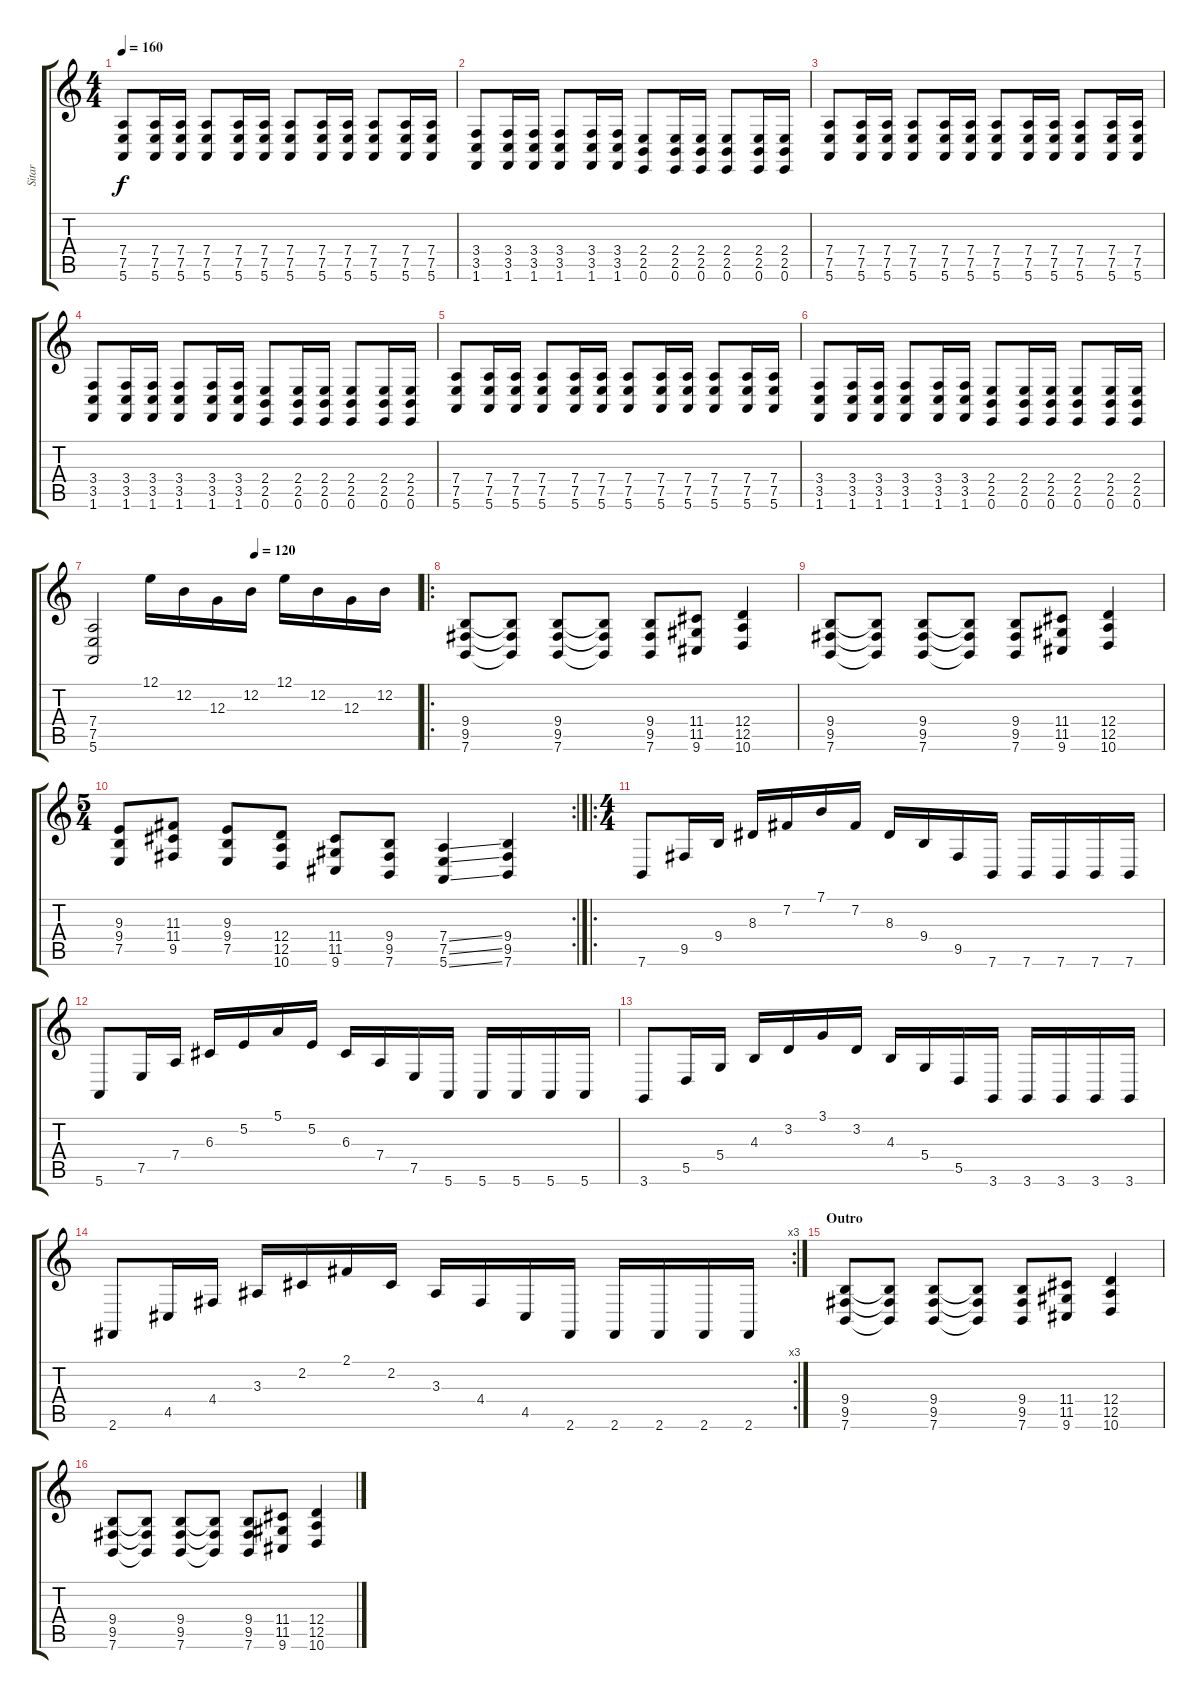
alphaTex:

\track ("Sitar" "Sitar") {instrument sitar}
\staff {score tabs}
\tuning (E4 B3 G3 D3 A2 E2) {hide}
\ts (4 4)
\tempo 160
\clef g2
\ks c
(7.4 7.5 5.6).8{dy f} (7.4 7.5 5.6).16 (7.4 7.5 5.6).16 (7.4 7.5 5.6).8 (7.4 7.5 5.6).16 (7.4 7.5 5.6).16 (7.4 7.5 5.6).8 (7.4 7.5 5.6).16 (7.4 7.5 5.6).16 (7.4 7.5 5.6).8 (7.4 7.5 5.6).16 (7.4 7.5 5.6).16 |
(3.4 3.5 1.6).8 (3.4 3.5 1.6).16 (3.4 3.5 1.6).16 (3.4 3.5 1.6).8 (3.4 3.5 1.6).16 (3.4 3.5 1.6).16 (2.4 2.5 0.6).8 (2.4 2.5 0.6).16 (2.4 2.5 0.6).16 (2.4 2.5 0.6).8 (2.4 2.5 0.6).16 (2.4 2.5 0.6).16 |
(7.4 7.5 5.6).8 (7.4 7.5 5.6).16 (7.4 7.5 5.6).16 (7.4 7.5 5.6).8 (7.4 7.5 5.6).16 (7.4 7.5 5.6).16 (7.4 7.5 5.6).8 (7.4 7.5 5.6).16 (7.4 7.5 5.6).16 (7.4 7.5 5.6).8 (7.4 7.5 5.6).16 (7.4 7.5 5.6).16 |
(3.4 3.5 1.6).8 (3.4 3.5 1.6).16 (3.4 3.5 1.6).16 (3.4 3.5 1.6).8 (3.4 3.5 1.6).16 (3.4 3.5 1.6).16 (2.4 2.5 0.6).8 (2.4 2.5 0.6).16 (2.4 2.5 0.6).16 (2.4 2.5 0.6).8 (2.4 2.5 0.6).16 (2.4 2.5 0.6).16 |
(7.4 7.5 5.6).8 (7.4 7.5 5.6).16 (7.4 7.5 5.6).16 (7.4 7.5 5.6).8 (7.4 7.5 5.6).16 (7.4 7.5 5.6).16 (7.4 7.5 5.6).8 (7.4 7.5 5.6).16 (7.4 7.5 5.6).16 (7.4 7.5 5.6).8 (7.4 7.5 5.6).16 (7.4 7.5 5.6).16 |
(3.4 3.5 1.6).8 (3.4 3.5 1.6).16 (3.4 3.5 1.6).16 (3.4 3.5 1.6).8 (3.4 3.5 1.6).16 (3.4 3.5 1.6).16 (2.4 2.5 0.6).8 (2.4 2.5 0.6).16 (2.4 2.5 0.6).16 (2.4 2.5 0.6).8 (2.4 2.5 0.6).16 (2.4 2.5 0.6).16 |
\tempo (120 0.5)
(7.4 7.5 5.6).2 12.1.16 12.2.16 12.3.16 12.2.16 12.1.16 12.2.16 12.3.16 12.2.16 |
\ro
(9.4 9.5 7.6).8{volume 13} (9.4{t} 9.5{t} 7.6{t}).8 (9.4 9.5 7.6).8 (9.4{t} 9.5{t} 7.6{t}).8 (9.4 9.5 7.6).8 (11.4 11.5 9.6).8 (12.4 12.5 10.6).4 |
(9.4 9.5 7.6).8 (9.4{t} 9.5{t} 7.6{t}).8 (9.4 9.5 7.6).8 (9.4{t} 9.5{t} 7.6{t}).8 (9.4 9.5 7.6).8 (11.4 11.5 9.6).8 (12.4 12.5 10.6).4 |
\rc 2
\ts (5 4)
(9.3 9.4 7.5).8 (11.3 11.4 9.5).8 (9.3 9.4 7.5).8 (12.4 12.5 10.6).8 (11.4 11.5 9.6).8 (9.4 9.5 7.6).8 (7.4{ss} 7.5{ss} 5.6{ss}).4 (9.4 9.5 7.6).4 |
\ro
\ts (4 4)
7.6.8 9.5.16 9.4.16 8.3.16 7.2.16 7.1.16 7.2.16 8.3.16 9.4.16 9.5.16 7.6.16 7.6.16 7.6.16 7.6.16 7.6.16 |
5.6.8 7.5.16 7.4.16 6.3.16 5.2.16 5.1.16 5.2.16 6.3.16 7.4.16 7.5.16 5.6.16 5.6.16 5.6.16 5.6.16 5.6.16 |
3.6.8 5.5.16 5.4.16 4.3.16 3.2.16 3.1.16 3.2.16 4.3.16 5.4.16 5.5.16 3.6.16 3.6.16 3.6.16 3.6.16 3.6.16 |
\rc 3
2.6.8 4.5.16 4.4.16 3.3.16 2.2.16 2.1.16 2.2.16 3.3.16 4.4.16 4.5.16 2.6.16 2.6.16 2.6.16 2.6.16 2.6.16 |
\section ("" "Outro")
(9.4 9.5 7.6).8 (9.4{t} 9.5{t} 7.6{t}).8 (9.4 9.5 7.6).8 (9.4{t} 9.5{t} 7.6{t}).8 (9.4 9.5 7.6).8 (11.4 11.5 9.6).8 (12.4 12.5 10.6).4 |
(9.4 9.5 7.6).8 (9.4{t} 9.5{t} 7.6{t}).8 (9.4 9.5 7.6).8 (9.4{t} 9.5{t} 7.6{t}).8 (9.4 9.5 7.6).8 (11.4 11.5 9.6).8 (12.4 12.5 10.6).4
